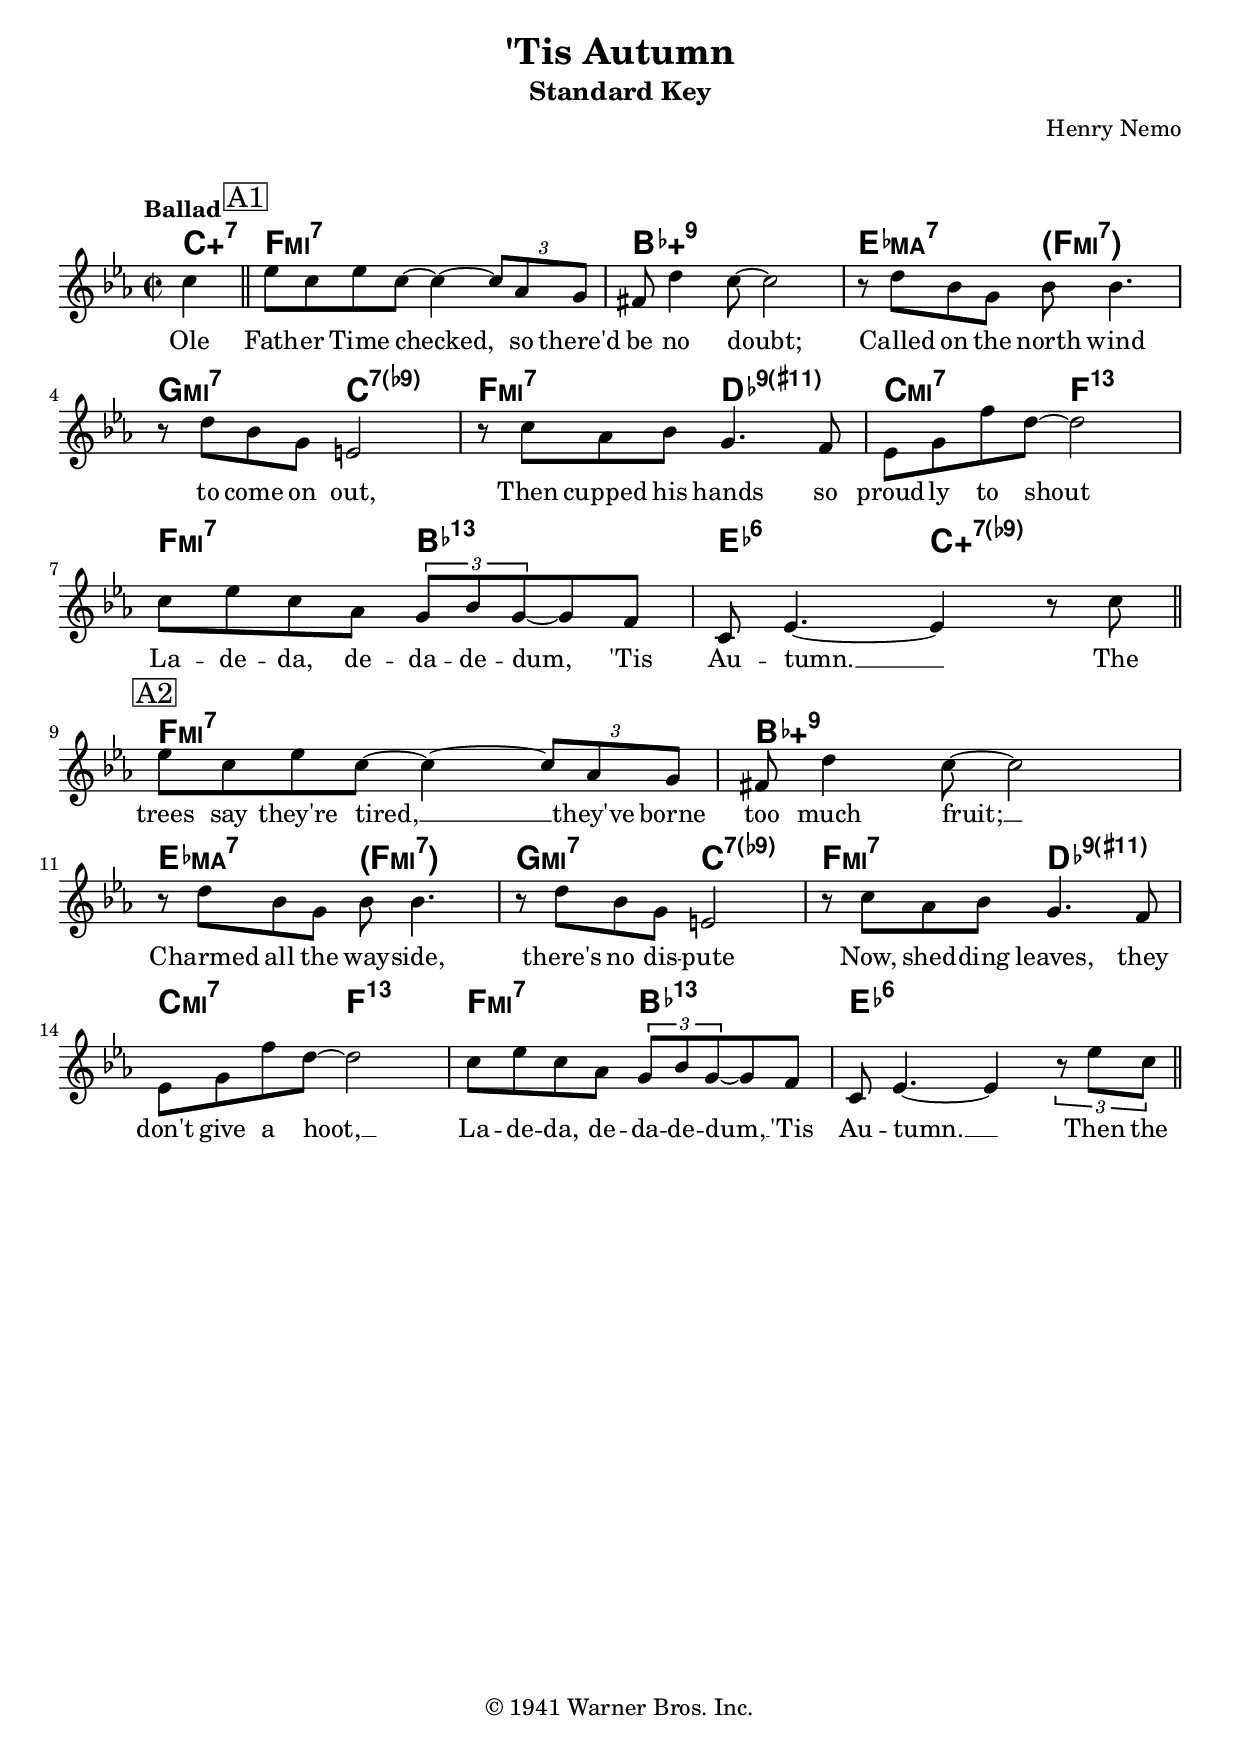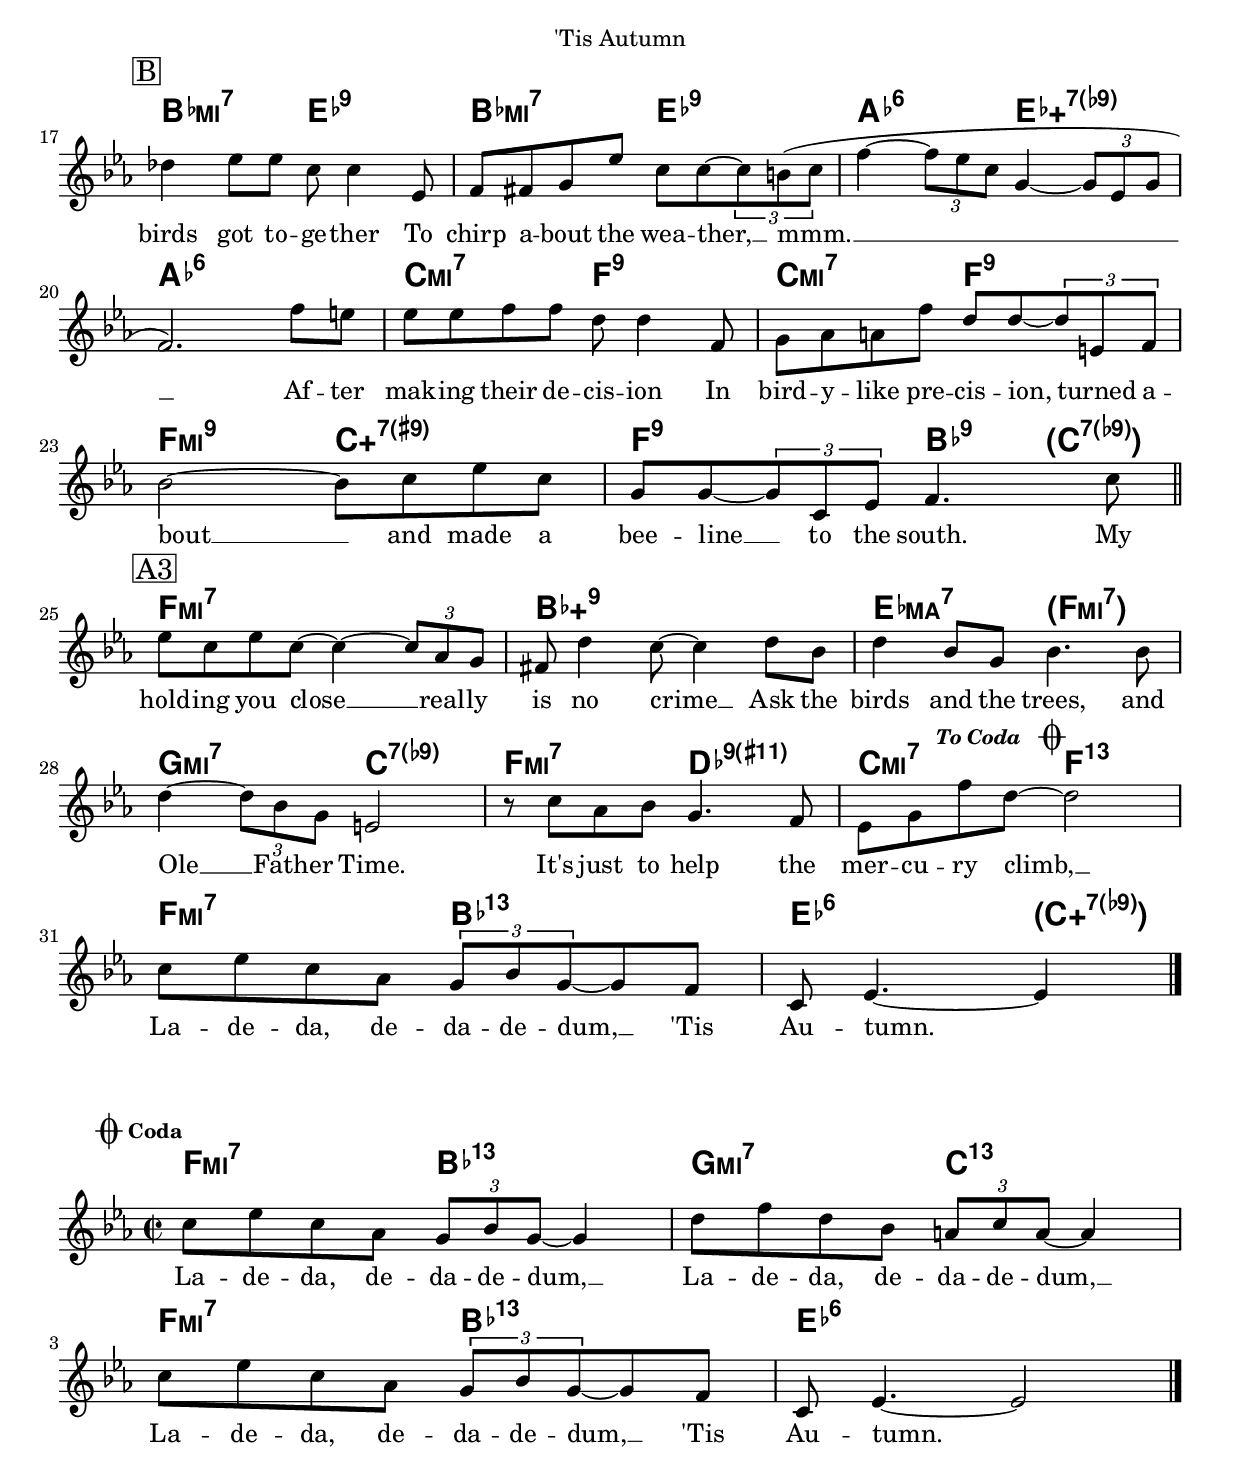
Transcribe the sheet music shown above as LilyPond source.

\version "2.24.0"

\include "english.ly"

instrument = "Standard Key"
whatKey = ef
whatClef = "treble"

%% -*- Mode: LilyPond -*-

\include "lead-sheets.ily"

verseLyrics = \lyricmode {
  You tell me I'm act -- ing sil -- ly,
  I'm not sil -- ly, just chil -- ly, mm. __
  You say I'm prov -- ing my -- self a goof, __
  For what I say or do __ I've the ab -- so -- lute proof: __
}

verseChords = \chordmode {
  f2:m11 bf2:13 ef2:6.9
  \set chordNameFunction = #begin-end-parenthesis-ignatzek-chord-names
  c2:aug7.9+
  \unset chordNameFunction
  f2:m9 bf2:13.9-
  ef1:6.9 a2:m11 d2:13 g2:maj7 e2:m7 a1:m7 d2:sus9 d2:aug7 g1:m7 c2:13 c4:aug9
}

verseMelody = \relative f' {
  \time 2/2
  \key ef \major
  \clef \whatClef
  \tempo "Medium Ballad or Freely"

  \mark \markup{ "Verse" }
  
  r8 bf8 bf8 bf8 bf8 bf4 g8 | c,8 c4. r8 ef'4 c8 |
  g8 g4 c,8 g'8 g4 d8( | c1) |
  r8 d'8 d8 d8 d8 d8 \tuplet 3/2 { e8 e8 e8 } | b2~ b8 d,8 e8 g8 |
  c8 c8 c2.~ | c4 d8 d8 d8 d8 d4 | d1~ |
  \partial 2. d2.

  \bar "||"
}

refrainLyrics = \lyricmode {
  Ole Fath -- er Time checked, so there'd be no doubt;
  Called on the north wind to come on out,
  Then cupped his hands so proud -- ly to shout
  La -- de -- da, de -- da -- de -- dum, 'Tis Au -- tumn. __
  The trees say they're tired, __ they've borne too much fruit; __
  Charmed all the way -- side, there's no dis -- pute
  Now, shed -- ding leaves, they don't give a hoot, __
  La -- de -- da, de -- da -- de -- dum, __ 'Tis Au -- tumn. __
  Then the birds got to -- ge -- ther
  To chirp a -- bout the wea -- ther, __ mmm. __
  Af -- ter mak -- ing their de -- cis -- ion
  In bird -- y -- like pre -- cis -- ion,
  turned a -- bout __ and made a bee -- line __ to the south.
  My hold -- ing you close __ real -- ly is no crime __
  Ask the birds and the trees, and Ole __ Fath -- er Time.
  It's just to help the mer -- cu -- ry climb, __
  La -- de -- da, de -- da -- de -- dum, __ 'Tis Au -- tumn.
}

refrainChords = \chordmode {
  c4:aug7
  
  f1:m7 bf1:aug9 ef2:maj7
  \set chordNameFunction = #begin-end-parenthesis-ignatzek-chord-names
  f2:m7
  \unset chordNameFunction
  g2:m7 c2:7.9- f2:m7 df2:9.11+ c2:m7 f2:13
  f2:m7 bf2:13 ef2:6 c2:aug7.9-

  f1:m7 bf1:aug9 ef2:maj7
  \set chordNameFunction = #begin-end-parenthesis-ignatzek-chord-names
  f2:m7
  \unset chordNameFunction
  g2:m7 c2:7.9- f2:m7 df2:9.11+ c2:m7 f2:13
  f2:m7 bf2:13 ef1:6
  
  bf2:m7 ef2:9 bf2:m7 ef2:9 af2:6 ef2:aug7.9- af1:6
  c2:m7 f2:9 c2:m7 f2:9 f2:m9 c2:aug7.9+ f2:9 bf4:9
  \set chordNameFunction = #begin-end-parenthesis-ignatzek-chord-names
  c4:7.9-
  \unset chordNameFunction

  f1:m7 bf1:aug9 ef2:maj7
  \set chordNameFunction = #begin-end-parenthesis-ignatzek-chord-names
  f2:m7
  \unset chordNameFunction
  g2:m7 c2:7.9- f2:m7 df2:9.11+ c2:m7 f2:13
  f2:m7 bf2:13 ef2:6
  \set chordNameFunction = #begin-end-parenthesis-ignatzek-chord-names
  c4:aug7.9-
  \unset chordNameFunction
}

refrainMelody = \relative f'' {
  \time 2/2
  \key ef \major
  \clef \whatClef
  \tempo "Ballad"
  
  \partial 4 c4 |
  \bar "||"

  \mark \markup{ \box "A1" }
  
  ef8 c8 ef8 c8~ c4~ \tuplet 3/2 { c8 af8 g8 } | fs8 d'4 c8~ c2 |
  r8 d8 bf8 g8 bf8 bf4. | r8 d8 bf8 g8 e2 |
  r8 c'8 af8 bf8 g4. f8 | ef8 g8 f'8 d8~ d2 |
  c8 ef8 c8 af8 \tuplet 3/2 { g8 bf8 g8~ } g8 f8 | c8 ef4.~ ef4 r8 c'8 |
  
  
  \bar "||"
  \break

  \mark \markup{ \box "A2" }

  ef8 c8 ef8 c8~ c4~ \tuplet 3/2 { c8 af8 g8 } | fs8 d'4 c8~ c2 |
  r8 d8 bf8 g8 bf8 bf4. | r8 d8 bf8 g8 e2 |
  r8 c'8 af8 bf8 g4. f8 | ef8 g8 f'8 d8~ d2 |
  c8 ef8 c8 af8 \tuplet 3/2 { g8 bf8 g8~ } g8 f8 | c8 ef4.~ ef4 \tuplet 3/2 { r8 ef'8 c8 } |

  \bar "||"
  \pageBreak

  \mark \markup{ \box "B" }
  
  df4 ef8 ef8 c8 c4 ef,8 | f8 fs8 g8 ef'8 c8 c8~ \tuplet 3/2 { c8 b8( c8 } |
  f4~ \tuplet 3/2 { f8 ef8 c8 } g4~ \tuplet 3/2 { g8 ef8 g8 } |
  f2.) f'8 e8 | ef8 ef8 f8 f8 d8 d4 f,8 | g8 af8 a8 f'8 d8 d8~ \tuplet 3/2 { d8 e,8 f8 } |
  bf2~ bf8 c8 ef8 c8 | g8 g8~ \tuplet 3/2 { g8 c,8 ef8 } f4. c'8 |
  
  \bar "||"
  \break

  \mark \markup{ \box "A3" }

  ef8 c8 ef8 c8~ c4~ \tuplet 3/2 { c8 af8 g8 } | fs8 d'4 c8~ c4 d8 bf8 |
  d4 bf8 g8 bf4. bf8 |
  \break
  d4~ \tuplet 3/2 { d8 bf8 g8 } e2 |
  r8 c'8 af8 bf8 g4. f8 | ef8 g8 f'8 d8~ \textToCoda d2 |
  \break
  c8 ef8 c8 af8 \tuplet 3/2 { g8 bf8 g8~ } g8 f8 |
  \partial 2. c8 ef4.~ ef4 |

  \bar "|."
}

codaLyrics = \lyricmode {
  La -- de -- da, de -- da -- de -- dum, __ 
  La -- de -- da, de -- da -- de -- dum, __ 
  La -- de -- da, de -- da -- de -- dum, __ 
  'Tis Au -- tumn.
  
}

codaChords = \chordmode {
  f2:m7 bf2:13
  g2:m7 c2:13
  f2:m7 bf2:13
  ef1:6
}

codaMelody = \relative f'' {
  \time 2/2
  \key ef \major
  \clef \whatClef

  \textCoda

  c8 ef8 c8 af8 \tuplet 3/2 { g8 bf8 g8~ } g4 |
  d'8 f8 d8 bf8 \tuplet 3/2 { a8 c8 a8~ } a4 |
  \break
  c8 ef8 c8 af8 \tuplet 3/2 { g8 bf8 g8~ } g8 f8 |
  c8 ef4.~ ef2 |

  \bar "|."
}

\include "paper.ily"

\header {
  title = "'Tis Autumn"
  subtitle = \instrument
  composer = "Henry Nemo"
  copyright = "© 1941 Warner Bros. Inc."
}

\markup {
  % Leave a gap after the header
  \vspace #1
}

%{
\score {
  <<
    { \context ChordNames 
      {
      \override ChordName.font-size = #+3
      \override ChordName.font-series = #'bold
      \set chordChanges = ##f
     \transpose ef \whatKey {
       \verseChords
	}
      }
      }
    \new Staff {
      \context Voice = "voiceMelody" { 
	\noDoubleAccidentalMusic \transpose ef \whatKey {
	  \verseMelody
	  }
	}
    }
    \new Lyrics \lyricsto "voiceMelody"
    {
      \verseLyrics
    }
  >>
  \layout { }
}

\markup { \vspace #4 }

%}

\score {
  <<
    { \context ChordNames 
      {
      \override ChordName.font-size = #+3
      \override ChordName.font-series = #'bold
      \set chordChanges = ##f
     \transpose ef \whatKey {
       \refrainChords
	}
      }
      }
    \new Staff {
      \context Voice = "voiceMelody" { 
	\noDoubleAccidentalMusic \transpose ef \whatKey {
	  \refrainMelody
	  }
	}
    }
    \new Lyrics \lyricsto "voiceMelody"
    {
      \refrainLyrics
    }
  >>
  \layout { }
}

\markup { \vspace #2 }

\score {
  <<
    { \context ChordNames 
      {
      \override ChordName.font-size = #+3
      \override ChordName.font-series = #'bold
      \set chordChanges = ##f
     \transpose ef \whatKey {
       \codaChords
	}
      }
      }
    \new Staff {
      \context Voice = "voiceMelody" { 
	\noDoubleAccidentalMusic \transpose ef \whatKey {
	  \codaMelody
	  }
	}
    }
    \new Lyrics \lyricsto "voiceMelody"
    {
      \codaLyrics
    }
  >>
  \layout { }
}

